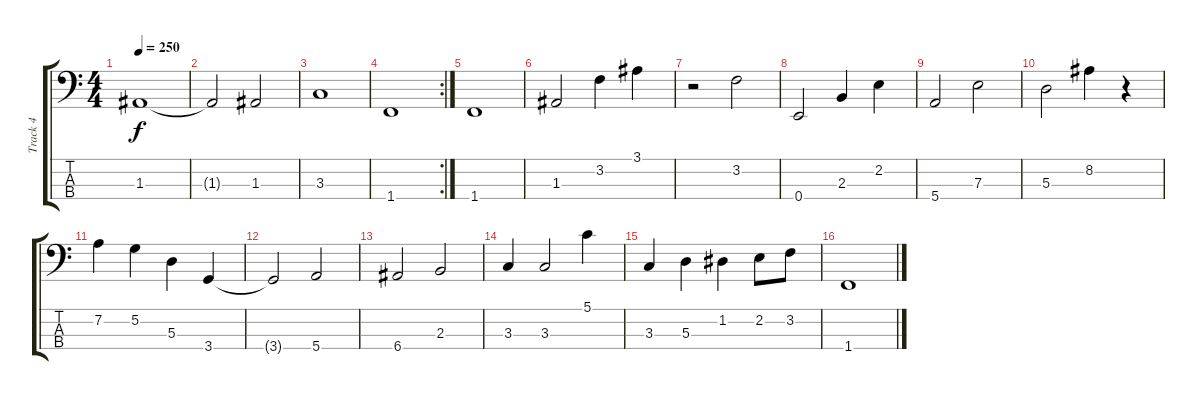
\track ("Track 4" "Track 4") {instrument electricbassfinger}
\staff {score tabs}
\tuning (G2 D2 A1 E1) {hide}
\ts (4 4)
\tempo 250
\clef f4
\ks c
1.3.1{dy f instrument electricbassfinger} |
1.3{t}.2 1.3.2 |
3.3.1 |
\rc 2
1.4.1 |
1.4.1 |
1.3.2 3.2.4 3.1.4 |
r.2 3.2.2 |
0.4.2 2.3.4 2.2.4 |
5.4.2 7.3.2 |
5.3.2 8.2.4 r.4 |
7.2.4 5.2.4 5.3.4 3.4.4 |
3.4{t}.2 5.4.2 |
6.4.2 2.3.2 |
3.3.4 3.3.2 5.1.4 |
3.3.4 5.3.4 1.2.4 2.2.8 3.2.8 |
1.4.1
